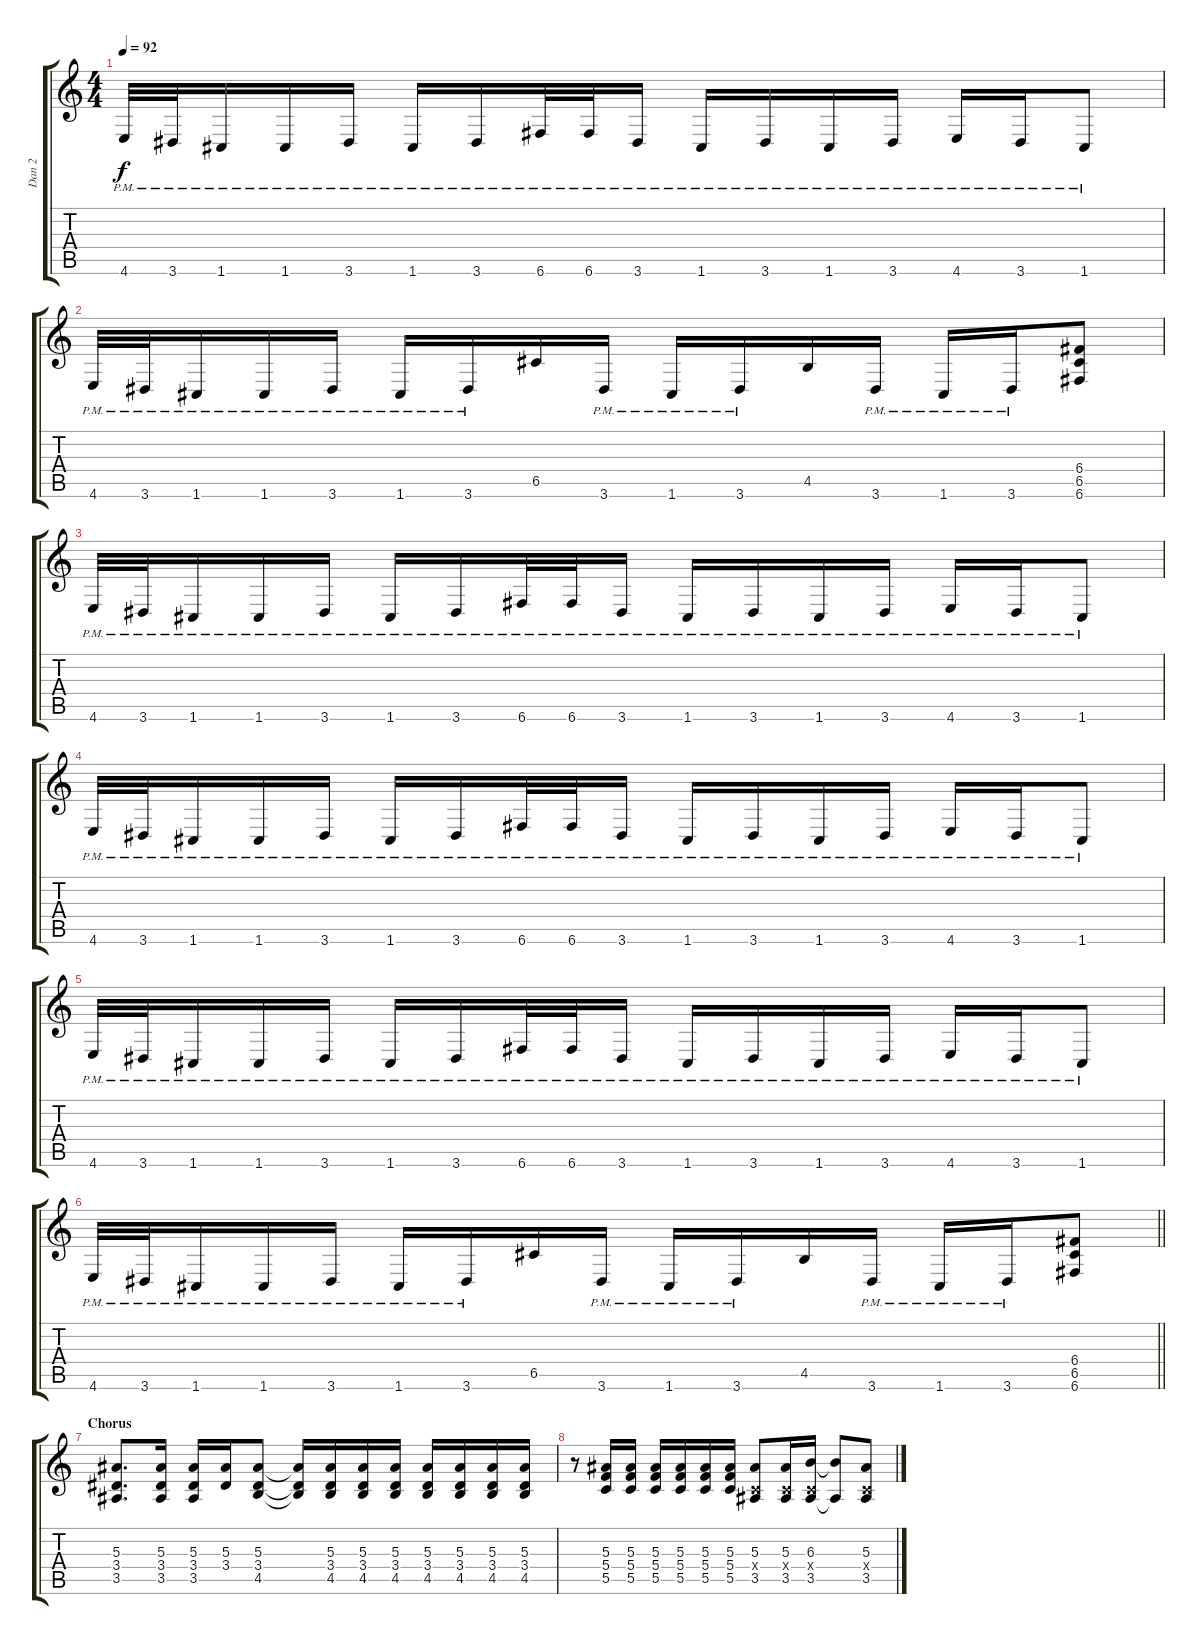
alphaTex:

\track ("Dan 2" "Dan 2") {instrument distortionguitar}
\staff {score tabs}
\tuning (D4 A3 F3 C3 G2 C2) {hide}
\ts (4 4)
\tempo 92
\clef g2
\ks c
4.6{pm}.32{dy f} 3.6{pm}.32 1.6{pm}.16 1.6{pm}.16 3.6{pm}.16 1.6{pm}.16 3.6{pm}.16 6.6{pm}.32 6.6{pm}.32 3.6{pm}.16 1.6{pm}.16 3.6{pm}.16 1.6{pm}.16 3.6{pm}.16 4.6{pm}.16 3.6{pm}.16 1.6{pm}.8 |
4.6{pm}.32 3.6{pm}.32 1.6{pm}.16 1.6{pm}.16 3.6{pm}.16 1.6{pm}.16 3.6{pm}.16 6.5.16 3.6{pm}.16 1.6{pm}.16 3.6{pm}.16 4.5.16 3.6{pm}.16 1.6{pm}.16 3.6{pm}.16 (6.4 6.5 6.6).8 |
4.6{pm}.32 3.6{pm}.32 1.6{pm}.16 1.6{pm}.16 3.6{pm}.16 1.6{pm}.16 3.6{pm}.16 6.6{pm}.32 6.6{pm}.32 3.6{pm}.16 1.6{pm}.16 3.6{pm}.16 1.6{pm}.16 3.6{pm}.16 4.6{pm}.16 3.6{pm}.16 1.6{pm}.8 |
4.6{pm}.32 3.6{pm}.32 1.6{pm}.16 1.6{pm}.16 3.6{pm}.16 1.6{pm}.16 3.6{pm}.16 6.6{pm}.32 6.6{pm}.32 3.6{pm}.16 1.6{pm}.16 3.6{pm}.16 1.6{pm}.16 3.6{pm}.16 4.6{pm}.16 3.6{pm}.16 1.6{pm}.8 |
4.6{pm}.32 3.6{pm}.32 1.6{pm}.16 1.6{pm}.16 3.6{pm}.16 1.6{pm}.16 3.6{pm}.16 6.6{pm}.32 6.6{pm}.32 3.6{pm}.16 1.6{pm}.16 3.6{pm}.16 1.6{pm}.16 3.6{pm}.16 4.6{pm}.16 3.6{pm}.16 1.6{pm}.8 |
\barLineRight lightlight
4.6{pm}.32 3.6{pm}.32 1.6{pm}.16 1.6{pm}.16 3.6{pm}.16 1.6{pm}.16 3.6{pm}.16 6.5.16 3.6{pm}.16 1.6{pm}.16 3.6{pm}.16 4.5.16 3.6{pm}.16 1.6{pm}.16 3.6{pm}.16 (6.4 6.5 6.6).8 |
\section ("" "Chorus")
(5.3 3.4 3.5).8{d} (5.3 3.4 3.5).16 (5.3 3.4 3.5).16 (5.3 3.4).16 (5.3 3.4 4.5).8 (5.3{t} 3.4{t} 4.5{t}).16 (5.3 3.4 4.5).16 (5.3 3.4 4.5).16 (5.3 3.4 4.5).16 (5.3 3.4 4.5).16 (5.3 3.4 4.5).16 (5.3 3.4 4.5).16 (5.3 3.4 4.5).16 |
r.8 (5.3 5.4 5.5).16 (5.3 5.4 5.5).16 (5.3 5.4 5.5).16 (5.3 5.4 5.5).16 (5.3 5.4 5.5).16 (5.3 5.4 5.5).16 (5.3 0.4{x} 3.5).8 (5.3 0.4{x} 3.5).16 (6.3 0.4{x} 3.5).16 (6.3{t} 3.5{t}).8 (5.3 0.4{x} 3.5).8
